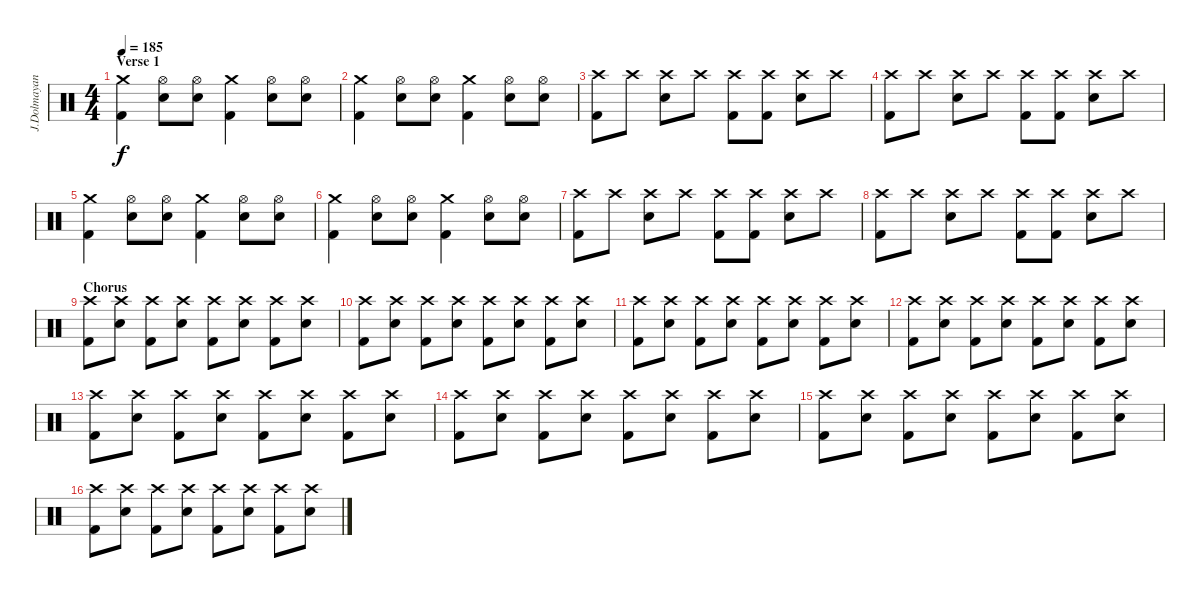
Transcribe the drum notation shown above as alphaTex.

\track ("J.Dolmayan" "J.Dolmayan") {instrument percussion}
\staff {score}
\articulation defaults
\ts (4 4)
\section ("" "Verse 1")
\tempo 185
\clef neutral
\ks c
("Crash medium (hit)" "Kick (hit) 2").4{dy f} ("Hi-Hat (open)" "Electric Snare (hit)").8 ("Hi-Hat (open)" "Electric Snare (hit)").8 ("Crash medium (hit)" "Kick (hit) 2").4 ("Hi-Hat (open)" "Electric Snare (hit)").8 ("Hi-Hat (open)" "Electric Snare (hit)").8 |
("Crash medium (hit)" "Kick (hit) 2").4 ("Hi-Hat (open)" "Electric Snare (hit)").8 ("Hi-Hat (open)" "Electric Snare (hit)").8 ("Crash medium (hit)" "Kick (hit) 2").4 ("Hi-Hat (open)" "Electric Snare (hit)").8 ("Hi-Hat (open)" "Electric Snare (hit)").8 |
("Crash high (hit)" "Kick (hit) 2").8 "Crash high (hit)".8 ("Crash high (hit)" "Electric Snare (hit)").8 "Crash high (hit)".8 ("Crash high (hit)" "Kick (hit) 2").8 ("Crash high (hit)" "Kick (hit) 2").8 ("Crash high (hit)" "Electric Snare (hit)").8 "Crash high (hit)".8 |
("Crash high (hit)" "Kick (hit) 2").8 "Crash high (hit)".8 ("Crash high (hit)" "Electric Snare (hit)").8 "Crash high (hit)".8 ("Crash high (hit)" "Kick (hit) 2").8 ("Crash high (hit)" "Kick (hit) 2").8 ("Crash high (hit)" "Electric Snare (hit)").8 "Crash high (hit)".8 |
("Crash medium (hit)" "Kick (hit) 2").4 ("Hi-Hat (open)" "Electric Snare (hit)").8 ("Hi-Hat (open)" "Electric Snare (hit)").8 ("Crash medium (hit)" "Kick (hit) 2").4 ("Hi-Hat (open)" "Electric Snare (hit)").8 ("Hi-Hat (open)" "Electric Snare (hit)").8 |
("Crash medium (hit)" "Kick (hit) 2").4 ("Hi-Hat (open)" "Electric Snare (hit)").8 ("Hi-Hat (open)" "Electric Snare (hit)").8 ("Crash medium (hit)" "Kick (hit) 2").4 ("Hi-Hat (open)" "Electric Snare (hit)").8 ("Hi-Hat (open)" "Electric Snare (hit)").8 |
("Crash high (hit)" "Kick (hit) 2").8 "Crash high (hit)".8 ("Crash high (hit)" "Electric Snare (hit)").8 "Crash high (hit)".8 ("Crash high (hit)" "Kick (hit) 2").8 ("Crash high (hit)" "Kick (hit) 2").8 ("Crash high (hit)" "Electric Snare (hit)").8 "Crash high (hit)".8 |
("Crash high (hit)" "Kick (hit) 2").8 "Crash high (hit)".8 ("Crash high (hit)" "Electric Snare (hit)").8 "Crash high (hit)".8 ("Crash high (hit)" "Kick (hit) 2").8 ("Crash high (hit)" "Kick (hit) 2").8 ("Crash high (hit)" "Electric Snare (hit)").8 "Crash high (hit)".8 |
\section ("" "Chorus")
("Crash high (hit)" "Kick (hit) 2").8 ("Crash high (hit)" "Electric Snare (hit)").8 ("Crash high (hit)" "Kick (hit) 2").8 ("Crash high (hit)" "Electric Snare (hit)").8 ("Crash high (hit)" "Kick (hit) 2").8 ("Crash high (hit)" "Electric Snare (hit)").8 ("Crash high (hit)" "Kick (hit) 2").8 ("Crash high (hit)" "Electric Snare (hit)").8 |
("Crash high (hit)" "Kick (hit) 2").8 ("Crash high (hit)" "Electric Snare (hit)").8 ("Crash high (hit)" "Kick (hit) 2").8 ("Crash high (hit)" "Electric Snare (hit)").8 ("Crash high (hit)" "Kick (hit) 2").8 ("Crash high (hit)" "Electric Snare (hit)").8 ("Crash high (hit)" "Kick (hit) 2").8 ("Crash high (hit)" "Electric Snare (hit)").8 |
("Crash high (hit)" "Kick (hit) 2").8 ("Crash high (hit)" "Electric Snare (hit)").8 ("Crash high (hit)" "Kick (hit) 2").8 ("Crash high (hit)" "Electric Snare (hit)").8 ("Crash high (hit)" "Kick (hit) 2").8 ("Crash high (hit)" "Electric Snare (hit)").8 ("Crash high (hit)" "Kick (hit) 2").8 ("Crash high (hit)" "Electric Snare (hit)").8 |
("Crash high (hit)" "Kick (hit) 2").8 ("Crash high (hit)" "Electric Snare (hit)").8 ("Crash high (hit)" "Kick (hit) 2").8 ("Crash high (hit)" "Electric Snare (hit)").8 ("Crash high (hit)" "Kick (hit) 2").8 ("Crash high (hit)" "Electric Snare (hit)").8 ("Crash high (hit)" "Kick (hit) 2").8 ("Crash high (hit)" "Electric Snare (hit)").8 |
("Crash high (hit)" "Kick (hit) 2").8 ("Crash high (hit)" "Electric Snare (hit)").8 ("Crash high (hit)" "Kick (hit) 2").8 ("Crash high (hit)" "Electric Snare (hit)").8 ("Crash high (hit)" "Kick (hit) 2").8 ("Crash high (hit)" "Electric Snare (hit)").8 ("Crash high (hit)" "Kick (hit) 2").8 ("Crash high (hit)" "Electric Snare (hit)").8 |
("Crash high (hit)" "Kick (hit) 2").8 ("Crash high (hit)" "Electric Snare (hit)").8 ("Crash high (hit)" "Kick (hit) 2").8 ("Crash high (hit)" "Electric Snare (hit)").8 ("Crash high (hit)" "Kick (hit) 2").8 ("Crash high (hit)" "Electric Snare (hit)").8 ("Crash high (hit)" "Kick (hit) 2").8 ("Crash high (hit)" "Electric Snare (hit)").8 |
("Crash high (hit)" "Kick (hit) 2").8 ("Crash high (hit)" "Electric Snare (hit)").8 ("Crash high (hit)" "Kick (hit) 2").8 ("Crash high (hit)" "Electric Snare (hit)").8 ("Crash high (hit)" "Kick (hit) 2").8 ("Crash high (hit)" "Electric Snare (hit)").8 ("Crash high (hit)" "Kick (hit) 2").8 ("Crash high (hit)" "Electric Snare (hit)").8 |
("Crash high (hit)" "Kick (hit) 2").8 ("Crash high (hit)" "Electric Snare (hit)").8 ("Crash high (hit)" "Kick (hit) 2").8 ("Crash high (hit)" "Electric Snare (hit)").8 ("Crash high (hit)" "Kick (hit) 2").8 ("Crash high (hit)" "Electric Snare (hit)").8 ("Crash high (hit)" "Kick (hit) 2").8 ("Crash high (hit)" "Electric Snare (hit)").8
